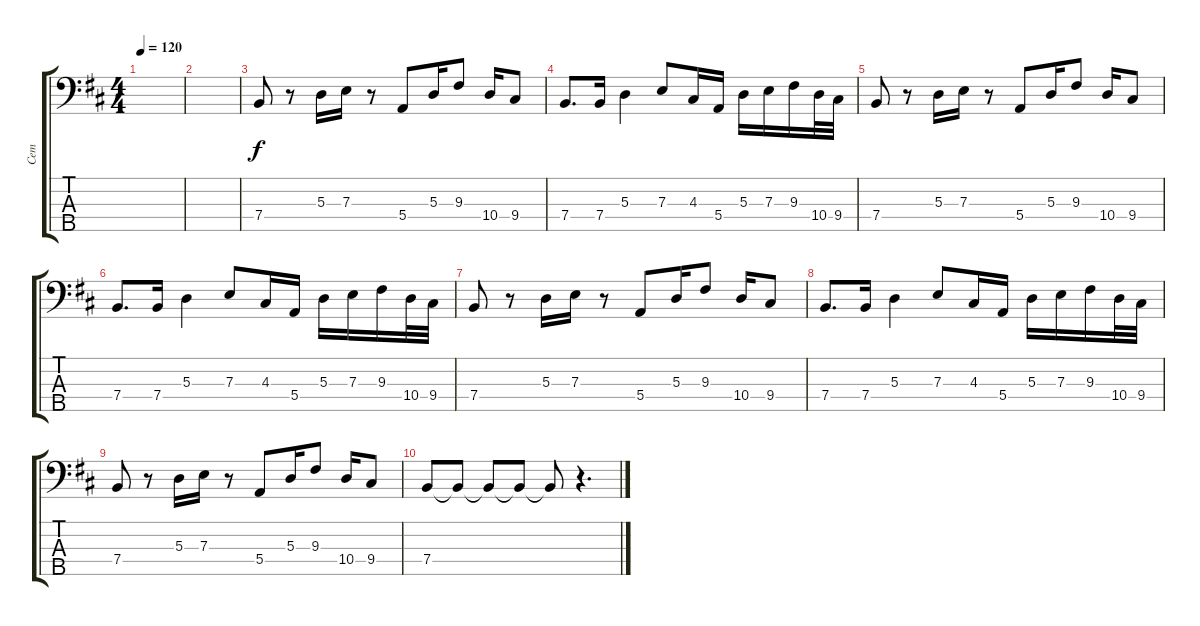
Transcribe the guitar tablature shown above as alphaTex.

\track ("Cem" "Cem") {instrument electricbassfinger}
\staff {score tabs}
\tuning (G2 D2 A1 E1 B0) {hide}
\ts (4 4)
\tempo 120
\clef f4
\ks d
|
|
7.4.8 r.8 5.3.16 7.3.16 r.8 5.4.8 5.3.16 9.3.8 10.4.16 9.4.8 |
7.4.8{d} 7.4.16 5.3.4 7.3.8 4.3.16 5.4.16 5.3.16 7.3.16 9.3.16 10.4.32 9.4.32 |
7.4.8 r.8 5.3.16 7.3.16 r.8 5.4.8 5.3.16 9.3.8 10.4.16 9.4.8 |
7.4.8{d} 7.4.16 5.3.4 7.3.8 4.3.16 5.4.16 5.3.16 7.3.16 9.3.16 10.4.32 9.4.32 |
7.4.8 r.8 5.3.16 7.3.16 r.8 5.4.8 5.3.16 9.3.8 10.4.16 9.4.8 |
7.4.8{d} 7.4.16 5.3.4 7.3.8 4.3.16 5.4.16 5.3.16 7.3.16 9.3.16 10.4.32 9.4.32 |
7.4.8 r.8 5.3.16 7.3.16 r.8 5.4.8 5.3.16 9.3.8 10.4.16 9.4.8 |
7.4.8 7.4{t}.8 7.4{t}.8 7.4{t}.8 7.4{t}.8 r.4{d}
